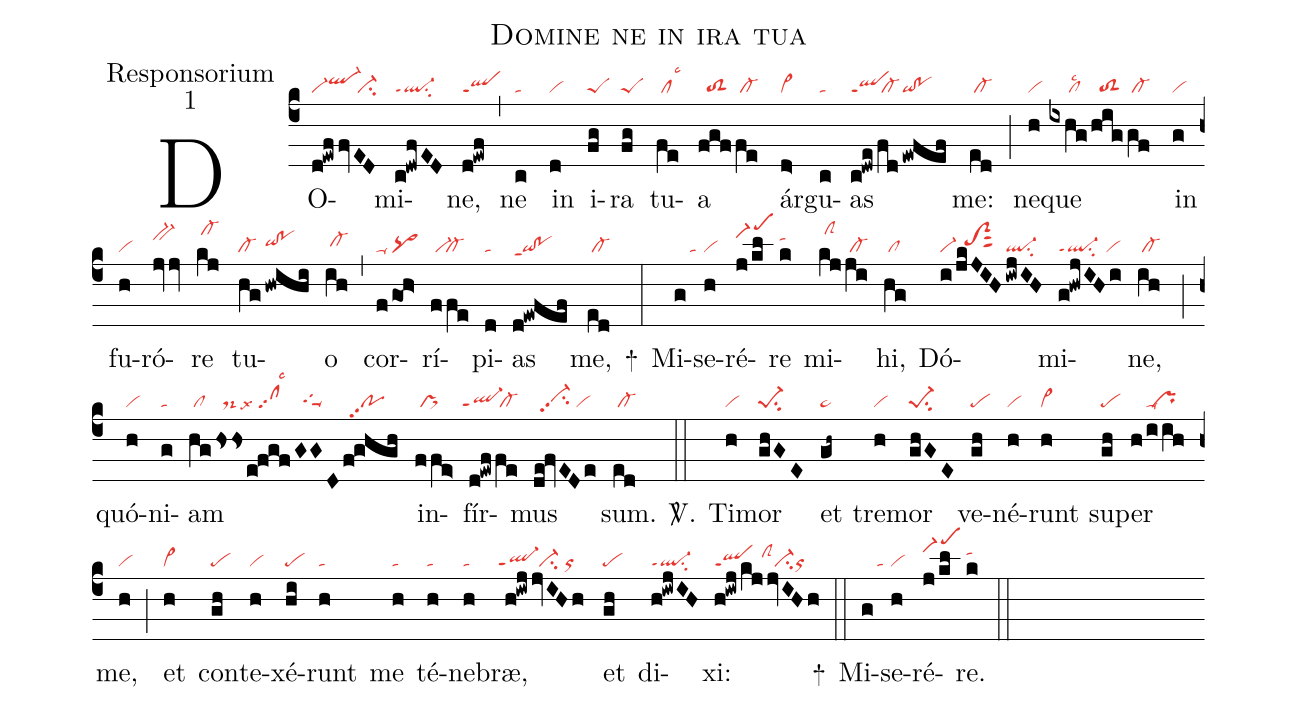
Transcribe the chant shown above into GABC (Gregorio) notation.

name:Domine ne in ira tua;
office-part:Responsorium;
mode:1;
nabc-lines:1;
%%
(c4)
DO(d!ewffvED|vi-ql-hi`ci-)mi(c!dwfED|ql-ppt1su2)ne,(d!ewf|qlppt1) (,)
ne(c|ta) in(d|vi) i(fg|peS)ra(fg|peS) tu(fe|/cllsc3)a(fgf|//toS2|fe|/cl-) ár(d>|vi>)gu(c|ta)as(c!dwe|qlppt1|/fd|/cl-|!ewfef|qi!po) me:(ed|/cl-) (;)
ne(h|vi)que(ixhg|/////cllsc2|/hig|//toS2|/gf|/cl-) in(g|vi) fu(h|vi)ró(jvjv|bv-hj)re(kj|/cl-hl) tu(hg|cl-|!hwihi|qihh!pohh)o(ih|/cl-hh) (,)
cor(f|ta-|go!h>|pq>)rí(f|/vi-|fe|cl-)pi(d|ta)as(d!ewfef|qi!poppt1) me,(ed|/cl-) +(:)
Mi(g|////ta)se(h|vi)ré(j/kl|scM1hk)re(k|tahj) mi(kj|/clShl|ji|/cl-)hi,(hg|/cl) Dó(i|vi-|/jkJIH|//toS2hhsut2|iwjIH|ql-su2)mi(g!hwjIHi|ql-ppt1su2/vi)ne,(ih|/cl-) (;)
quó(h|vi)ni(g|ta)am(hg|/cl|hss|//ds-lsx6|/e!f@gf|///sflsc3|/GG/D|//tgS-|/f!ghgh|//popp2) in(ffe>|/pr>)fír(d!ewf|``ql-ppt1|fe|/cl-)mus(de@fvEDe|//vi-hhpp2su2/vi) sum.(ed|/cl-) <sp>V/</sp>.(::)
Ti(h|vi)mor(ghGE|pe-1su2) et(gh~|pe~) tre(h|vi)mor(ghGE|pe-1su2) ve(gh|pe)né(h|vi)runt(h|cl~) su(gh|pe)per(h|////ta-|/iih|/pr) me,(h|vi) (;)
et(h|cl~) con(gh|pe)te(h|vi)xé(hi|pe)runt(h|ta) me(h|ta) té(h|ta)ne(h|ta)bræ,(h!iwj|``ql-ppt1|/jvIHh|//vi-su2/or) et(gh|pe) di(h!iwjIH|ql-ppt1su2)xi:(h!iwj|qlppt1|kj|/////clShi|jvIHh|//vi-su2or) +(::)
Mi(g|////ta)se(h|vi)ré(j/kl|scM1hk)re.(k|tahj) (::)
